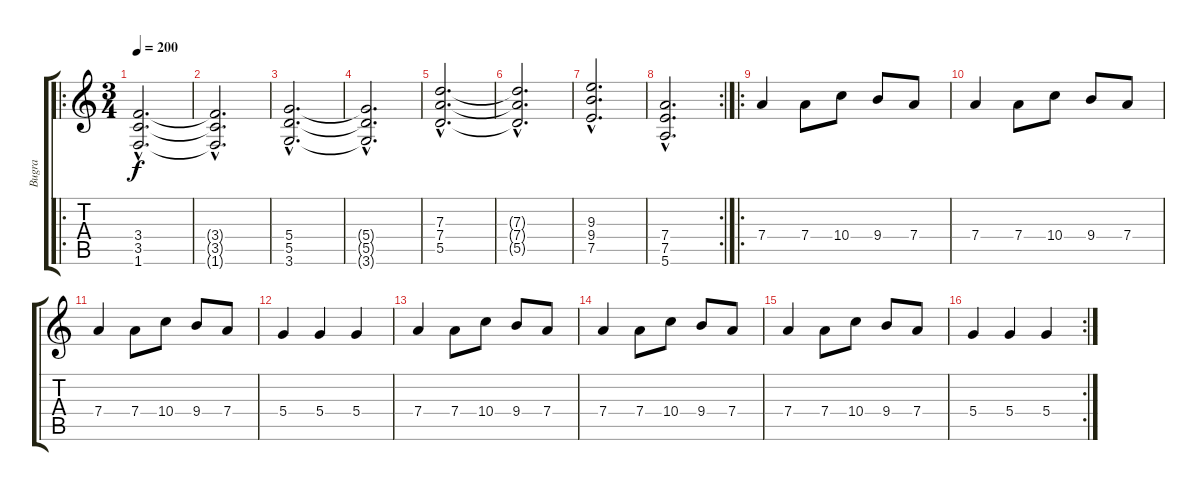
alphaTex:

\track ("Bugra" "Bugra") {instrument overdrivenguitar}
\staff {score tabs}
\tuning (E4 B3 G3 D3 A2 E2) {hide}
\ro
\ts (3 4)
\tempo 200
\clef g2
\ks c
(3.4{hac} 3.5{hac} 1.6{hac}).2{d dy f} |
(3.4{hac t} 3.5{hac t} 1.6{hac t}).2{d} |
(5.4{hac} 5.5{hac} 3.6{hac}).2{d} |
(5.4{hac t} 5.5{hac t} 3.6{hac t}).2{d} |
(7.3{hac} 7.4{hac} 5.5{hac}).2{d} |
(7.3{hac t} 7.4{hac t} 5.5{hac t}).2{d} |
(9.3{hac} 9.4{hac} 7.5{hac}).2{d} |
\rc 2
(7.4{hac} 7.5{hac} 5.6{hac}).2{d} |
\ro
7.4.4 7.4.8 10.4.8 9.4.8 7.4.8 |
7.4.4 7.4.8 10.4.8 9.4.8 7.4.8 |
7.4.4 7.4.8 10.4.8 9.4.8 7.4.8 |
5.4.4 5.4.4 5.4.4 |
7.4.4 7.4.8 10.4.8 9.4.8 7.4.8 |
7.4.4 7.4.8 10.4.8 9.4.8 7.4.8 |
7.4.4 7.4.8 10.4.8 9.4.8 7.4.8 |
\rc 2
5.4.4 5.4.4 5.4.4
